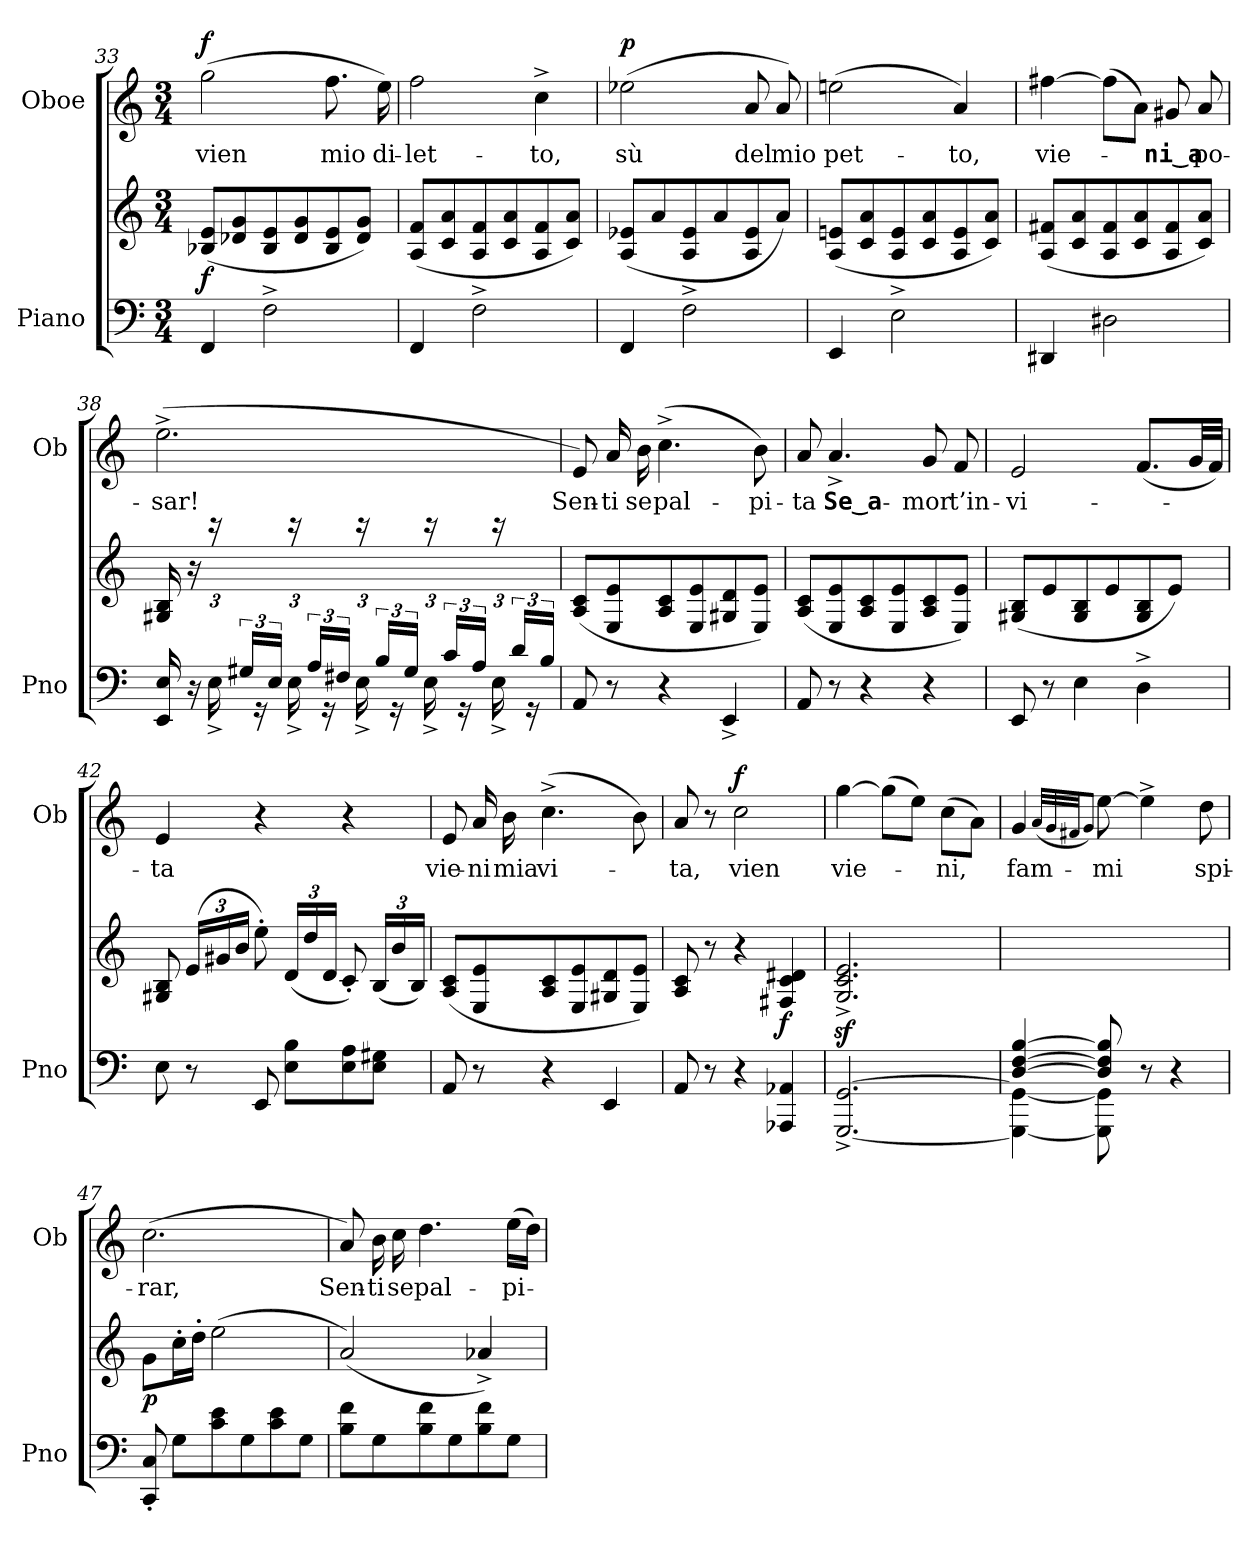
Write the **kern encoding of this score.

**kern	**kern	**dynam	**kern	**text	**dynam
*part2	*part2	*part2	*part1	*part1	*part1
*staff3	*staff2	*staff2/3	*staff1	*staff1	*staff1
*I"Piano	*	*	*I"Oboe	*	*
*I'Pno	*	*	*I'Ob	*	*
*clefF4	*clefG2	*	*clefG2	*	*
*k[]	*k[]	*	*k[]	*	*
*M3/4	*M3/4	*	*M3/4	*	*
=33	=33	=33	=33	=33	=33
!	!	!LO:DY:b	!	!LO:LY:b	!LO:DY:a
4FF/	(8B-X/ 8e/L	f	(2gg\	vien	f
.	8d-X/ 8g/	.	.	.	.
2F^\	8B-/ 8e/	.	.	.	.
.	8d-/ 8g/	.	.	.	.
!	!	!	!	!LO:LY:b	!
.	8B-/ 8e/	.	8.ff\	mio	.
.	8d-/ 8g/J)	.	.	.	.
!	!	!	!	!LO:LY:b	!
.	.	.	16ee\)	di-	.
!!LO:LB:g=z
=34	=34	=34	=34	=34	=34
!	!	!	!	!LO:LY:b	!
4FF/	(8A/ 8f/L	.	2ff\	-let-	.
.	8c/ 8a/	.	.	.	.
2F^\	8A/ 8f/	.	.	.	.
.	8c/ 8a/	.	.	.	.
!	!	!	!	!LO:LY:b	!
.	8A/ 8f/	.	4cc^\	-to,	.
.	8c/ 8a/J)	.	.	.	.
=35	=35	=35	=35	=35	=35
!	!	!	!	!LO:LY:b	!LO:DY:a
4FF/	(8A/ 8e-X/L	.	(2ee-X\	sù	p
.	8a/	.	.	.	.
2F^\	8A/ 8e-/	.	.	.	.
.	8a/	.	.	.	.
!	!	!	!	!LO:LY:b	!
.	8A/ 8e-/	.	8a/	del	.
!	!	!	!	!LO:LY:b	!
.	8a/J)	.	8a/)	mio	.
=36	=36	=36	=36	=36	=36
!	!	!	!	!LO:LY:b	!
4EE/	(8A/ 8en/L	.	(2een\	pet-	.
.	8c/ 8a/	.	.	.	.
2E^\	8A/ 8e/	.	.	.	.
.	8c/ 8a/	.	.	.	.
!	!	!	!	!LO:LY:b	!
.	8A/ 8e/	.	4a/)	-to,	.
.	8c/ 8a/J)	.	.	.	.
=37	=37	=37	=37	=37	=37
!	!	!	!	!LO:LY:b	!
4DD#X/	(8A/ 8f#X/L	.	[4ff#X\	vie-	.
.	8c/ 8a/	.	.	.	.
2D#X\	8A/ 8f#/	.	(8ff#\L]	.	.
.	8c/ 8a/	.	8a\J)	.	.
!	!	!	!	!LO:LY:b	!
.	8A/ 8f#/	.	8g#X/	-ni‿a	.
!	!	!	!	!LO:LY:b	!
.	8c/ 8a/J)	.	8a/	po-	.
=38	=38	=38	=38	=38	=38
*^	*	*	*	*	*
!	!	!	!	!	!LO:LY:b	!
6ryy	16EE/ 16E/	16G#X/ 16B/	.	(2.ee^\	-sar!	.
.	16r	16r	.	.	.	.
*	*	*Xbrackettup	*	*	*	*
.	16E^<\	24rccc	.	.	.	.
24G#X/LL	.	12ryy	.	.	.	.
.	16rGG	.	.	.	.	.
24E/JJ	.	.	.	.	.	.
24ryy	16E^<\	24rccc	.	.	.	.
24A/LL	.	12ryy	.	.	.	.
.	16rGG	.	.	.	.	.
24F#X/JJ	.	.	.	.	.	.
24ryy	16E^<\	24rccc	.	.	.	.
24B/LL	.	12ryy	.	.	.	.
.	16rGG	.	.	.	.	.
24G#/JJ	.	.	.	.	.	.
24ryy	16E^<\	24rccc	.	.	.	.
24c/LL	.	12ryy	.	.	.	.
.	16rGG	.	.	.	.	.
24A/JJ	.	.	.	.	.	.
24ryy	16E^<\	24rccc	.	.	.	.
24d/LL	.	12ryy	.	.	.	.
.	16rGG	.	.	.	.	.
24B/JJ	.	.	.	.	.	.
*v	*v	*	*	*	*	*
!!LO:LB:g=z
=39	=39	=39	=39	=39	=39
!	!	!	!	!LO:LY:b	!
8AA/	(8A/ 8c/L	.	8e/)	Sen-	.
!	!	!	!	!LO:LY:b	!
8r	8E/ 8e/	.	16a/	-ti	.
!	!	!	!	!LO:LY:b	!
.	.	.	16b\	se	.
!	!	!	!	!LO:LY:b	!
4r	8A/ 8c/	.	(4.cc^\	pal-	.
.	8E/ 8e/	.	.	.	.
4EE^/	8G#X/ 8d/	.	.	.	.
!	!	!	!	!LO:LY:b	!
.	8E/ 8e/J)	.	8b\)	-pi-	.
=40	=40	=40	=40	=40	=40
!	!	!	!	!LO:LY:b	!
8AA/	(8A/ 8c/L	.	8a/	-ta	.
!	!	!	!	!LO:LY:b	!
8r	8E/ 8e/	.	4.a^>/	Se‿a-	.
4r	8A/ 8c/	.	.	.	.
.	8E/ 8e/	.	.	.	.
!	!	!	!	!LO:LY:b	!
4r	8A/ 8c/	.	8g/	-mor	.
!	!	!	!	!LO:LY:b	!
.	8E/ 8e/J)	.	8f/	t’in-	.
=41	=41	=41	=41	=41	=41
!	!	!	!	!LO:LY:b	!
8EE/	(8G#X/ 8B/L	.	2e/	-vi-	.
8r	8e/	.	.	.	.
4E\	8G#/ 8B/	.	.	.	.
.	8e/	.	.	.	.
4D^\	8G#/ 8B/	.	(8.f/L	.	.
.	8e/J)	.	.	.	.
.	.	.	32g/LL	.	.
.	.	.	32f/JJJ)	.	.
=42	=42	=42	=42	=42	=42
!	!	!	!	!LO:LY:b	!
8E\	8G#X/ 8B/	.	4e/	-ta	.
8r	(24e/LL	.	.	.	.
.	24g#X/	.	.	.	.
.	24b/JJ	.	.	.	.
8EE/	8ee'\)	.	4r	.	.
8E\ 8B\L	(24d/LL	.	.	.	.
.	24dd/	.	.	.	.
.	24d/JJ	.	.	.	.
8E\ 8A\	8c'/)	.	4r	.	.
8E\ 8G#X\J	(24B/LL	.	.	.	.
.	24b/	.	.	.	.
.	24B/JJ)	.	.	.	.
=43	=43	=43	=43	=43	=43
!	!	!	!	!LO:LY:b	!
8AA/	(8A/ 8c/L	.	8e/	vie-	.
!	!	!	!	!LO:LY:b	!
8r	8E/ 8e/	.	16a/	-ni	.
!	!	!	!	!LO:LY:b	!
.	.	.	16b\	mia	.
!	!	!	!	!LO:LY:b	!
4r	8A/ 8c/	.	(4.cc^\	vi-	.
.	8E/ 8e/	.	.	.	.
4EE/	8G#X/ 8d/	.	.	.	.
.	8E/ 8e/J)	.	8b\)	.	.
!!LO:PB:g=z
=44	=44	=44	=44	=44	=44
!	!	!	!	!LO:LY:b	!
8AA/	8A/ 8c/	.	8a/	-ta,	.
8r	8r	.	8r	.	.
!	!	!	!	!LO:LY:b	!LO:DY:a
4r	4r	.	2cc\	vien	f
!	!	!LO:DY:b	!	!	!
4AAA-X/ 4AA-X/	4F#X/ 4c/ 4d#X/	f	.	.	.
=45	=45	=45	=45	=45	=45
!	!	!	!	!LO:LY:b	!
[2.GGG/^ [2.GG/^	(>2.G/z<^ 2.c/z<^ 2.e/z<^	.	[4gg\	vie-	.
.	.	.	(8gg\L]	.	.
.	.	.	8ee\J)	.	.
!	!	!	!	!LO:LY:b	!
.	.	.	(8cc\L	-ni,	.
.	.	.	8a\J)	.	.
=46	=46	=46	=46	=46	=46
*^	*	*	*	*	*
!	!	!	!	!	!LO:LY:b	!
[>4D/ [>4F/ [4B/)	4GGG\_ 4GG\_	4.ryy	.	4g/	fam-	.
.	.	.	.	(32qa/LLL	.	.
.	.	.	.	32qg/	.	.
.	.	.	.	32qf#X/JJ	.	.
.	.	.	.	8qg/J)	.	.
!	!	!	!	!	!LO:LY:b	!
8D/] 8F/] 8B/]	8GGG\] 8GG\]	.	.	[8ee\	-mi	.
4.ryy	8r	4.ryy	.	4ee^\]	.	.
.	4r	.	.	.	.	.
!	!	!	!	!	!LO:LY:b	!
.	.	.	.	8dd\	spi-	.
*v	*v	*	*	*	*	*
=47	=47	=47	=47	=47	=47
!	!	!LO:DY:b	!	!LO:LY:b	!
8CC/' 8C/'	8g\L	p	(2.cc\	-rar,	.
8G\L	16cc'\L	.	.	.	.
.	16dd'\JJ	.	.	.	.
8c\ 8e\	(2ee\	.	.	.	.
8G\	.	.	.	.	.
8c\ 8e\	.	.	.	.	.
8G\J	.	.	.	.	.
=48	=48	=48	=48	=48	=48
!	!	!	!	!LO:LY:b	!
8B\ 8f\L	(2a/)	.	8a/)	Sen-	.
!	!	!	!	!LO:LY:b	!
8G\	.	.	16b\	-ti	.
!	!	!	!	!LO:LY:b	!
.	.	.	16cc\	se	.
!	!	!	!	!LO:LY:b	!
8B\ 8f\	.	.	4.dd\	pal-	.
8G\	.	.	.	.	.
8B\ 8f\	4a-X^/)	.	.	.	.
!	!	!	!	!LO:LY:b	!
8G\J	.	.	(16ee\LL	-pi-	.
.	.	.	16dd\JJ)	.	.
=	=	=	=	=	=
*-	*-	*-	*-	*-	*-
